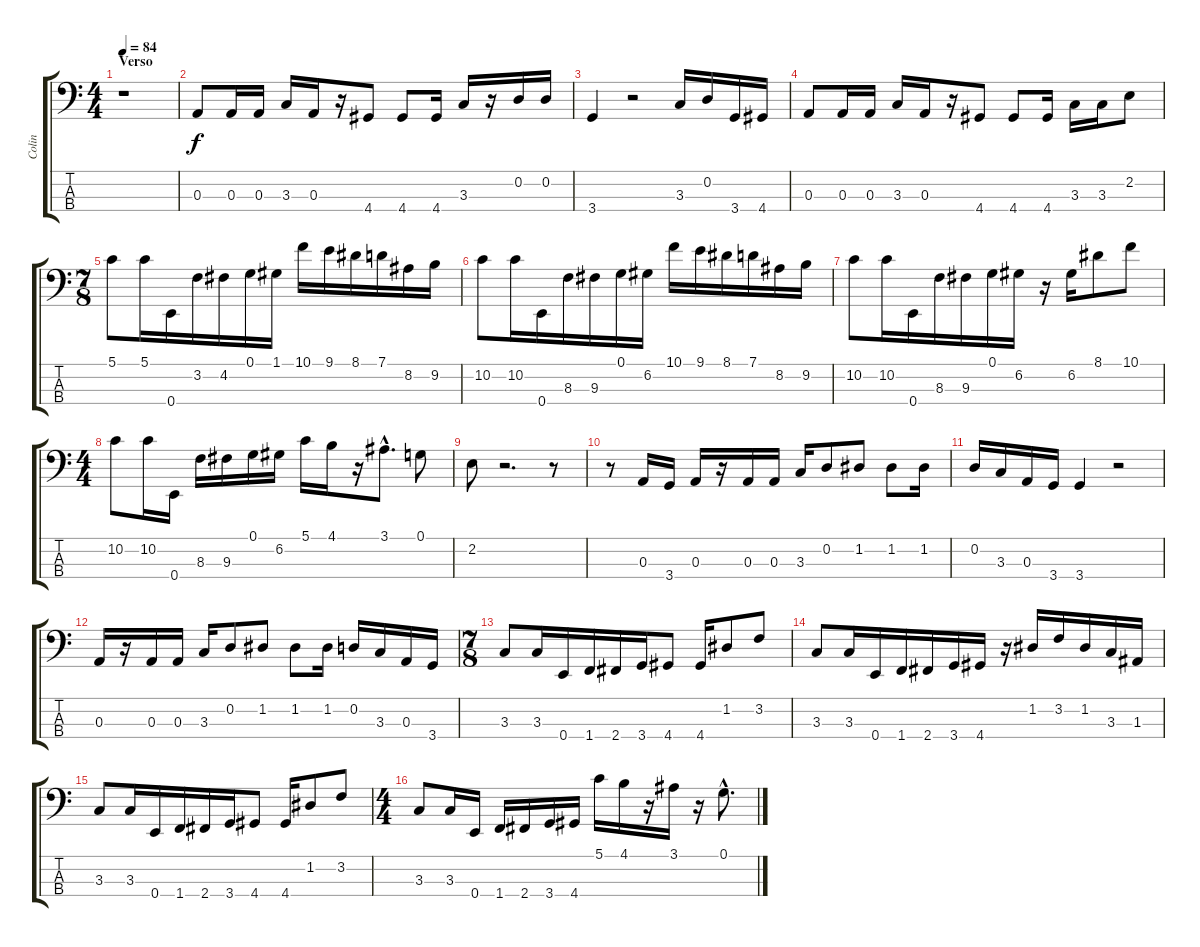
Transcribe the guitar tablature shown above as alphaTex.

\track ("Colin" "Colin") {instrument electricbassfinger}
\staff {score tabs}
\tuning (G2 D2 A1 E1) {hide}
\ts (4 4)
\section ("" "Verso")
\tempo 84
\clef f4
\ks c
r.1{dy f} |
0.3.8 0.3.16 0.3.16 3.3.16 0.3.16 r.16 4.4.8 4.4.8 4.4.16 3.3.16 r.16 0.2.16 0.2.16 |
3.4.4 r.2 3.3.16 0.2.16 3.4.16 4.4.16 |
0.3.8 0.3.16 0.3.16 3.3.16 0.3.16 r.16 4.4.8 4.4.8 4.4.16 3.3.16 3.3.16 2.2.8 |
\ts (7 8)
5.1.8 5.1.16 0.4.16 3.2.16 4.2.16 0.1.16 1.1.16 10.1.16 9.1.16 8.1.16 7.1.16 8.2.16 9.2.16 |
10.2.8 10.2.16 0.4.16 8.3.16 9.3.16 0.1.16 6.2.16 10.1.16 9.1.16 8.1.16 7.1.16 8.2.16 9.2.16 |
10.2.8 10.2.16 0.4.16 8.3.16 9.3.16 0.1.16 6.2.16 r.16 6.2.16 8.1.8 10.1.8 |
\ts (4 4)
10.2.8 10.2.16 0.4.16 8.3.16 9.3.16 0.1.16 6.2.16 5.1.16 4.1.16 r.16 3.1{hac}.8{d} 0.1.8 |
2.2.8 r.2{d} r.8 |
r.8 0.3.16 3.4.16 0.3.16 r.16 0.3.16 0.3.16 3.3.16 0.2.8 1.2.8 1.2.8 1.2.16 |
0.2.16 3.3.16 0.3.16 3.4.16 3.4.4 r.2 |
0.3.16 r.16 0.3.16 0.3.16 3.3.16 0.2.8 1.2.8 1.2.8 1.2.16 0.2.16 3.3.16 0.3.16 3.4.16 |
\ts (7 8)
3.3.8 3.3.16 0.4.16 1.4.16 2.4.16 3.4.16 4.4.8 4.4.16 1.2.8 3.2.8 |
3.3.8 3.3.16 0.4.16 1.4.16 2.4.16 3.4.16 4.4.16 r.16 1.2.16 3.2.16 1.2.16 3.3.16 1.3.16 |
3.3.8 3.3.16 0.4.16 1.4.16 2.4.16 3.4.16 4.4.8 4.4.16 1.2.8 3.2.8 |
\ts (4 4)
3.3.8 3.3.16 0.4.16 1.4.16 2.4.16 3.4.16 4.4.16 5.1.16 4.1.16 r.16 3.1.16 r.16 0.1{hac}.8{d}
